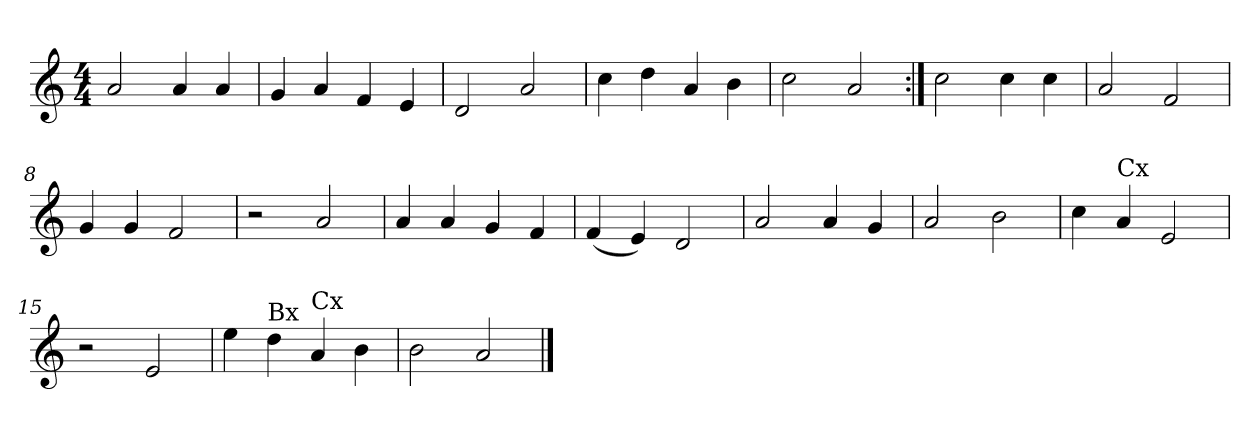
**kern
*part1
*staff1
*clefG2
*k[]
*M4/4
*MM150
=1
2a/
4a/
4a/
=2
4g/
4a/
4f/
4e/
=3
2d/
2a/
=4
4cc\
4dd\
4a/
4b\
=5
2cc\
2a/
=6:|!
2cc\
4cc\
4cc\
=7
2a/
2f/
=8
4g/
4g/
2f/
=9
2r
2a/
=10
4a/
4a/
4g/
4f/
!!LO:LB:g=z
=11
(<4f/
4e/)
2d/
=12
2a/
4a/
4g/
=13
2a/
2b\
=14
4cc\
!LO:TX:a:t=Cx
4a/
2e/
=15
2r
2e/
=16
4ee\
!LO:TX:a:t=Bx
4dd\
!LO:TX:a:t=Cx
4a/
4b\
=17
2b\
2a/
==
*-
